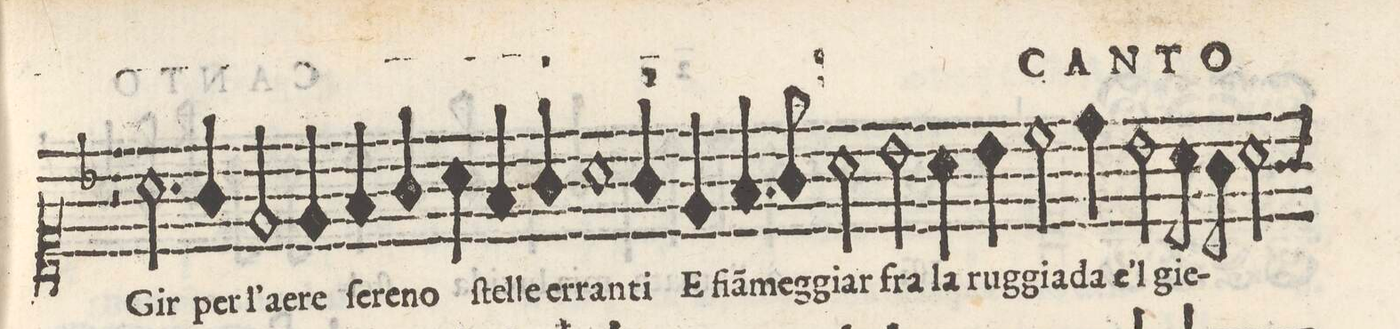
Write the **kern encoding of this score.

**kern	**text
*I"CANTO	*
*clefC1	*
*k[b-]	*
*met(C)	*
*M2/1	*
2r	.
2.a\	Gir
=9-	=9-
4g/	per
2e/	l'ae-
4e/	-re
4f/	ſe-
4g/	-re-
4a\	-no
=10-	=10-
4f/	ſtel-
4g/	le er-
1a	-ran-
4g/	-ti
4e/	e
=11-	=11-
4.f/	fia(m)-
8g/	-meg-
2a\	-giar
2b-\	fra
4a\	la
4b-\	rug-
=12-	=12-
2cc\	-gia-
4dd\	da e'l
2b-\	gie-
8a\	.
8g\	.
2a\	.
*-	*-
